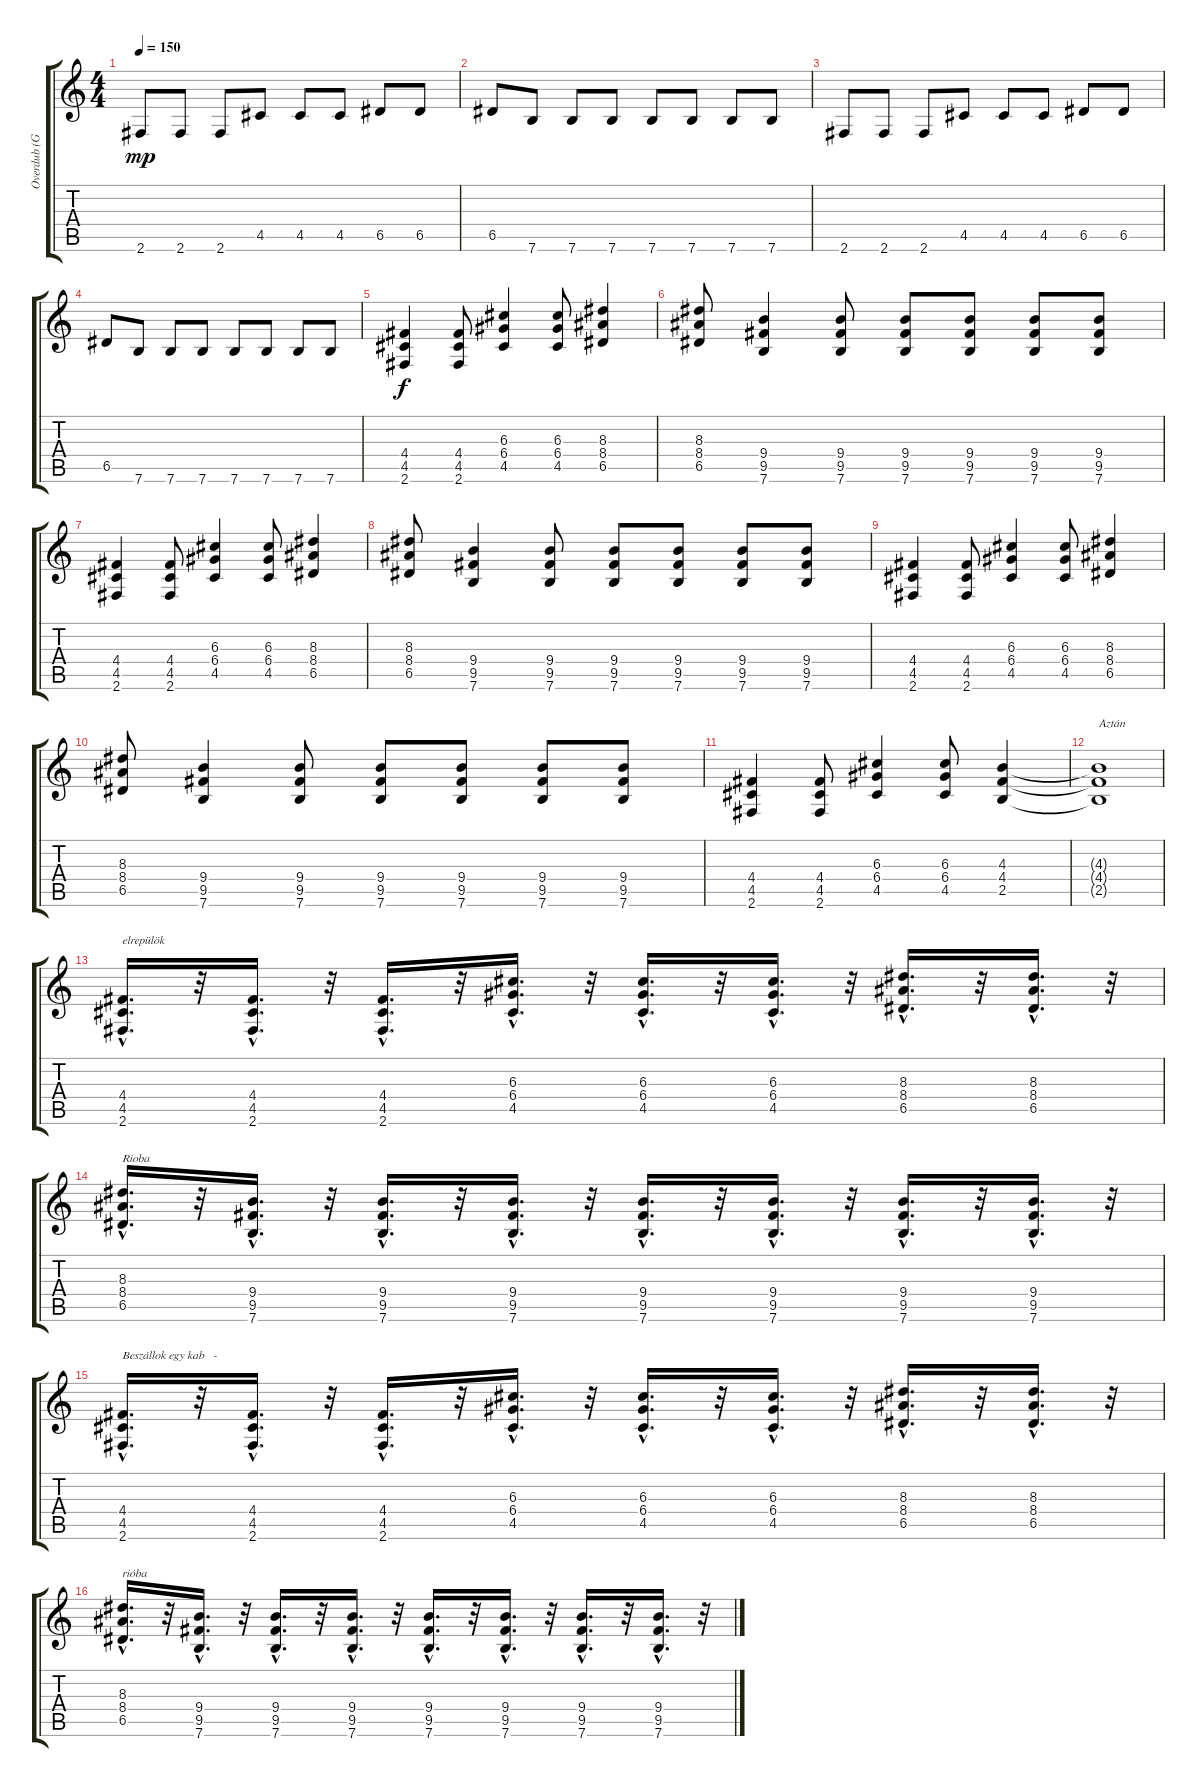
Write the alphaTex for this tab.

\track ("Overdub (Gitr 1)" "Overdub (G") {instrument distortionguitar}
\staff {score tabs}
\tuning (E4 B3 G3 D3 A2 E2) {hide}
\ts (4 4)
\tempo 150
\clef g2
\ks c
2.6.8{dy mp instrument distortionguitar} 2.6.8 2.6.8 4.5.8 4.5.8 4.5.8 6.5.8 6.5.8 |
6.5.8 7.6.8 7.6.8 7.6.8 7.6.8 7.6.8 7.6.8 7.6.8 |
2.6.8 2.6.8 2.6.8 4.5.8 4.5.8 4.5.8 6.5.8 6.5.8 |
6.5.8 7.6.8 7.6.8 7.6.8 7.6.8 7.6.8 7.6.8 7.6.8 |
(4.4 4.5 2.6).4{dy f} (4.4 4.5 2.6).8 (6.3 6.4 4.5).4 (6.3 6.4 4.5).8 (8.3 8.4 6.5).4 |
(8.3 8.4 6.5).8 (9.4 9.5 7.6).4 (9.4 9.5 7.6).8 (9.4 9.5 7.6).8 (9.4 9.5 7.6).8 (9.4 9.5 7.6).8 (9.4 9.5 7.6).8 |
(4.4 4.5 2.6).4 (4.4 4.5 2.6).8 (6.3 6.4 4.5).4 (6.3 6.4 4.5).8 (8.3 8.4 6.5).4 |
(8.3 8.4 6.5).8 (9.4 9.5 7.6).4 (9.4 9.5 7.6).8 (9.4 9.5 7.6).8 (9.4 9.5 7.6).8 (9.4 9.5 7.6).8 (9.4 9.5 7.6).8 |
(4.4 4.5 2.6).4 (4.4 4.5 2.6).8 (6.3 6.4 4.5).4 (6.3 6.4 4.5).8 (8.3 8.4 6.5).4 |
(8.3 8.4 6.5).8 (9.4 9.5 7.6).4 (9.4 9.5 7.6).8 (9.4 9.5 7.6).8 (9.4 9.5 7.6).8 (9.4 9.5 7.6).8 (9.4 9.5 7.6).8 |
(4.4 4.5 2.6).4 (4.4 4.5 2.6).8 (6.3 6.4 4.5).4 (6.3 6.4 4.5).8 (4.3 4.4 2.5).4 |
(4.3{t} 4.4{t} 2.5{t}).1{txt "Aztán"} |
(4.4{hac} 4.5{hac} 2.6{hac}).16{d txt "elrepülök"} r.32 (4.4{hac} 4.5{hac} 2.6{hac}).16{d} r.32 (4.4{hac} 4.5{hac} 2.6{hac}).16{d} r.32 (6.3{hac} 6.4{hac} 4.5{hac}).16{d} r.32 (6.3{hac} 6.4{hac} 4.5{hac}).16{d} r.32 (6.3{hac} 6.4{hac} 4.5{hac}).16{d} r.32 (8.3{hac} 8.4{hac} 6.5{hac}).16{d} r.32 (8.3{hac} 8.4{hac} 6.5{hac}).16{d} r.32 |
(8.3{hac} 8.4{hac} 6.5{hac}).16{d txt "Rioba"} r.32 (9.4{hac} 9.5{hac} 7.6{hac}).16{d} r.32 (9.4{hac} 9.5{hac} 7.6{hac}).16{d} r.32 (9.4{hac} 9.5{hac} 7.6{hac}).16{d} r.32 (9.4{hac} 9.5{hac} 7.6{hac}).16{d} r.32 (9.4{hac} 9.5{hac} 7.6{hac}).16{d} r.32 (9.4{hac} 9.5{hac} 7.6{hac}).16{d} r.32 (9.4{hac} 9.5{hac} 7.6{hac}).16{d} r.32 |
(4.4{hac} 4.5{hac} 2.6{hac}).16{d txt "Beszállok egy kab   -"} r.32 (4.4{hac} 4.5{hac} 2.6{hac}).16{d} r.32 (4.4{hac} 4.5{hac} 2.6{hac}).16{d} r.32 (6.3{hac} 6.4{hac} 4.5{hac}).16{d} r.32 (6.3{hac} 6.4{hac} 4.5{hac}).16{d} r.32 (6.3{hac} 6.4{hac} 4.5{hac}).16{d} r.32 (8.3{hac} 8.4{hac} 6.5{hac}).16{d} r.32 (8.3{hac} 8.4{hac} 6.5{hac}).16{d} r.32 |
(8.3{hac} 8.4{hac} 6.5{hac}).16{d txt "rióba"} r.32 (9.4{hac} 9.5{hac} 7.6{hac}).16{d} r.32 (9.4{hac} 9.5{hac} 7.6{hac}).16{d} r.32 (9.4{hac} 9.5{hac} 7.6{hac}).16{d} r.32 (9.4{hac} 9.5{hac} 7.6{hac}).16{d} r.32 (9.4{hac} 9.5{hac} 7.6{hac}).16{d} r.32 (9.4{hac} 9.5{hac} 7.6{hac}).16{d} r.32 (9.4{hac} 9.5{hac} 7.6{hac}).16{d} r.32
